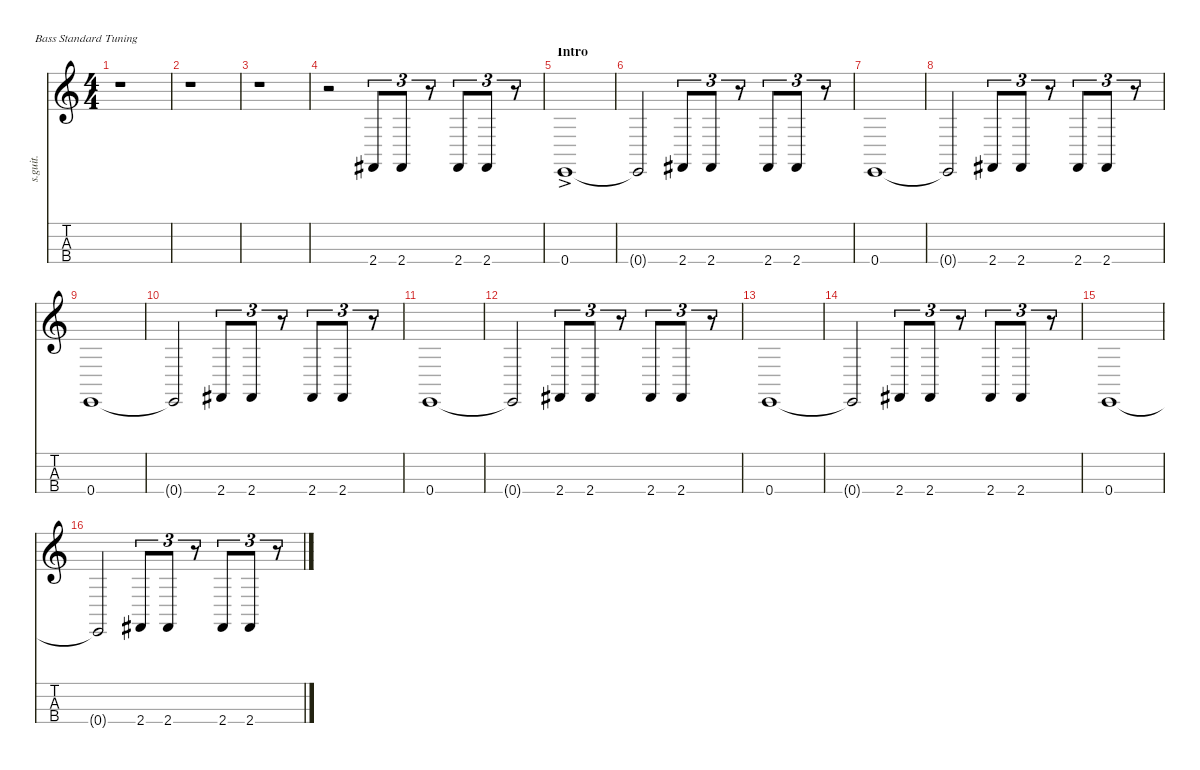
\defaultSystemsLayout 4
\hideDynamics
\bracketExtendMode nobrackets
\track ("Cliff Burton (Clean Bass)" "s.guit.") {instrument electricbassfinger}
\staff {score tabs}
\tuning (G2 D2 A1 E1)
\ts (4 4)
\beaming (8 2 2 2 2)
\tempo (118 hide)
\clef g2
\ks c
r.1{dy f instrument electricbassfinger} |
r.1 |
r.1 |
r.2 2.4{acc #}.8{tu (3 2) lyrics (0 "") lyrics (1 "") lyrics (2 "") lyrics (3 "") lyrics (4 "")} 2.4{acc #}.8{tu (3 2) lyrics (0 "") lyrics (1 "") lyrics (2 "") lyrics (3 "") lyrics (4 "")} r.8{tu (3 2)} 2.4{acc #}.8{tu (3 2) lyrics (0 "") lyrics (1 "") lyrics (2 "") lyrics (3 "") lyrics (4 "")} 2.4{acc #}.8{tu (3 2) lyrics (0 "") lyrics (1 "") lyrics (2 "") lyrics (3 "") lyrics (4 "")} r.8{tu (3 2)} |
\section ("" "Intro")
0.4{ac}.1{lyrics (0 "") lyrics (1 "") lyrics (2 "") lyrics (3 "") lyrics (4 "") dy mp} |
0.4{t}.2{lyrics (0 "") lyrics (1 "") lyrics (2 "") lyrics (3 "") lyrics (4 "") dy f} 2.4{acc #}.8{tu (3 2) lyrics (0 "") lyrics (1 "") lyrics (2 "") lyrics (3 "") lyrics (4 "")} 2.4{acc #}.8{tu (3 2) lyrics (0 "") lyrics (1 "") lyrics (2 "") lyrics (3 "") lyrics (4 "")} r.8{tu (3 2)} 2.4{acc #}.8{tu (3 2) lyrics (0 "") lyrics (1 "") lyrics (2 "") lyrics (3 "") lyrics (4 "")} 2.4{acc #}.8{tu (3 2) lyrics (0 "") lyrics (1 "") lyrics (2 "") lyrics (3 "") lyrics (4 "")} r.8{tu (3 2)} |
0.4.1{lyrics (0 "") lyrics (1 "") lyrics (2 "") lyrics (3 "") lyrics (4 "")} |
0.4{t}.2{lyrics (0 "") lyrics (1 "") lyrics (2 "") lyrics (3 "") lyrics (4 "")} 2.4{acc #}.8{tu (3 2) lyrics (0 "") lyrics (1 "") lyrics (2 "") lyrics (3 "") lyrics (4 "")} 2.4{acc #}.8{tu (3 2) lyrics (0 "") lyrics (1 "") lyrics (2 "") lyrics (3 "") lyrics (4 "")} r.8{tu (3 2)} 2.4{acc #}.8{tu (3 2) lyrics (0 "") lyrics (1 "") lyrics (2 "") lyrics (3 "") lyrics (4 "")} 2.4{acc #}.8{tu (3 2) lyrics (0 "") lyrics (1 "") lyrics (2 "") lyrics (3 "") lyrics (4 "")} r.8{tu (3 2)} |
0.4.1{lyrics (0 "") lyrics (1 "") lyrics (2 "") lyrics (3 "") lyrics (4 "")} |
0.4{t}.2{lyrics (0 "") lyrics (1 "") lyrics (2 "") lyrics (3 "") lyrics (4 "")} 2.4{acc #}.8{tu (3 2) lyrics (0 "") lyrics (1 "") lyrics (2 "") lyrics (3 "") lyrics (4 "")} 2.4{acc #}.8{tu (3 2) lyrics (0 "") lyrics (1 "") lyrics (2 "") lyrics (3 "") lyrics (4 "")} r.8{tu (3 2)} 2.4{acc #}.8{tu (3 2) lyrics (0 "") lyrics (1 "") lyrics (2 "") lyrics (3 "") lyrics (4 "")} 2.4{acc #}.8{tu (3 2) lyrics (0 "") lyrics (1 "") lyrics (2 "") lyrics (3 "") lyrics (4 "")} r.8{tu (3 2)} |
0.4.1{lyrics (0 "") lyrics (1 "") lyrics (2 "") lyrics (3 "") lyrics (4 "")} |
0.4{t}.2{lyrics (0 "") lyrics (1 "") lyrics (2 "") lyrics (3 "") lyrics (4 "")} 2.4{acc #}.8{tu (3 2) lyrics (0 "") lyrics (1 "") lyrics (2 "") lyrics (3 "") lyrics (4 "")} 2.4{acc #}.8{tu (3 2) lyrics (0 "") lyrics (1 "") lyrics (2 "") lyrics (3 "") lyrics (4 "")} r.8{tu (3 2)} 2.4{acc #}.8{tu (3 2) lyrics (0 "") lyrics (1 "") lyrics (2 "") lyrics (3 "") lyrics (4 "")} 2.4{acc #}.8{tu (3 2) lyrics (0 "") lyrics (1 "") lyrics (2 "") lyrics (3 "") lyrics (4 "")} r.8{tu (3 2)} |
0.4.1{lyrics (0 "") lyrics (1 "") lyrics (2 "") lyrics (3 "") lyrics (4 "")} |
0.4{t}.2{lyrics (0 "") lyrics (1 "") lyrics (2 "") lyrics (3 "") lyrics (4 "")} 2.4{acc #}.8{tu (3 2) lyrics (0 "") lyrics (1 "") lyrics (2 "") lyrics (3 "") lyrics (4 "")} 2.4{acc #}.8{tu (3 2) lyrics (0 "") lyrics (1 "") lyrics (2 "") lyrics (3 "") lyrics (4 "")} r.8{tu (3 2)} 2.4{acc #}.8{tu (3 2) lyrics (0 "") lyrics (1 "") lyrics (2 "") lyrics (3 "") lyrics (4 "")} 2.4{acc #}.8{tu (3 2) lyrics (0 "") lyrics (1 "") lyrics (2 "") lyrics (3 "") lyrics (4 "")} r.8{tu (3 2)} |
0.4.1{lyrics (0 "") lyrics (1 "") lyrics (2 "") lyrics (3 "") lyrics (4 "")} |
0.4{t}.2{lyrics (0 "") lyrics (1 "") lyrics (2 "") lyrics (3 "") lyrics (4 "")} 2.4{acc #}.8{tu (3 2) lyrics (0 "") lyrics (1 "") lyrics (2 "") lyrics (3 "") lyrics (4 "")} 2.4{acc #}.8{tu (3 2) lyrics (0 "") lyrics (1 "") lyrics (2 "") lyrics (3 "") lyrics (4 "")} r.8{tu (3 2)} 2.4{acc #}.8{tu (3 2) lyrics (0 "") lyrics (1 "") lyrics (2 "") lyrics (3 "") lyrics (4 "")} 2.4{acc #}.8{tu (3 2) lyrics (0 "") lyrics (1 "") lyrics (2 "") lyrics (3 "") lyrics (4 "")} r.8{tu (3 2)}
